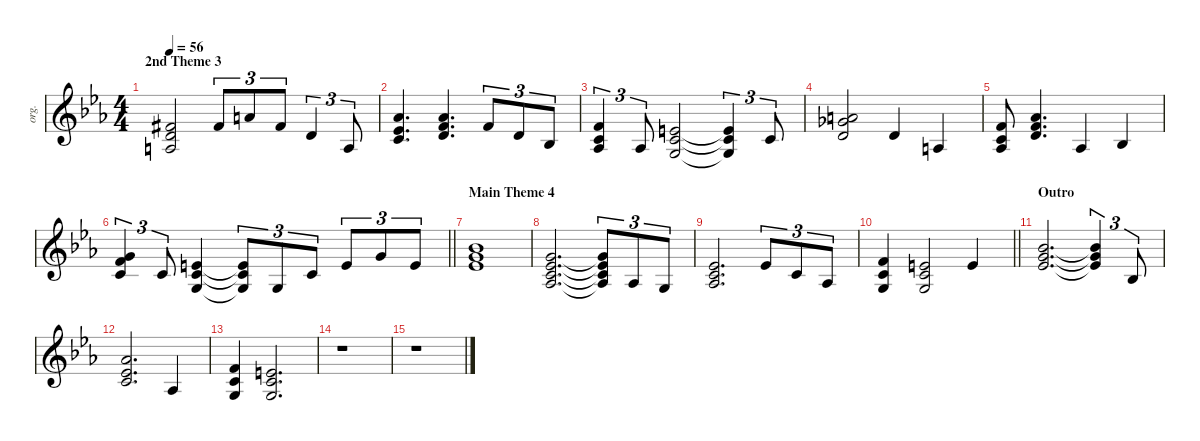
\defaultSystemsLayout 4
\hideDynamics
\bracketExtendMode groupsimilarinstruments
\otherSystemsTrackNameOrientation horizontal
\track ("Keyboard 2-hid" "org.") {instrument synthstrings1}
\staff {score}
\tuning (E4 B3 G3 D3 A2 E2)
\ts (4 4)
\section ("" "2nd Theme 3")
\tempo 56
\clef g2
\ks cminor
(7.2{acc #} 7.3{acc forcenatural} 7.4{acc forcenatural}).2{dy f} 7.2{acc #}.8{tu (3 2)} 5.1{acc forcenatural}.8{tu (3 2)} 7.2{acc #}.8{tu (3 2)} 7.3{acc forcenatural}.4{tu (3 2)} 7.4{acc forcenatural}.8{tu (3 2)} |
(4.1{acc b} 4.2{acc b} 5.3{acc forcenatural}).4{d} (4.1{acc b} 6.2{acc forcenatural} 7.3{acc forcenatural}).4{d} 6.2{acc forcenatural}.8{tu (3 2)} 7.3{acc forcenatural}.8{tu (3 2)} 8.4{acc b}.8{tu (3 2)} |
(6.2{acc forcenatural} 5.3{acc forcenatural} 6.4{acc b}).4{tu (3 2)} 6.4{acc b}.8{tu (3 2)} (5.2{acc forcenatural} 5.3{acc forcenatural} 5.4{acc forcenatural}).2 (5.2{t acc forcenatural} 5.3{t acc forcenatural} 5.4{t acc forcenatural}).4{tu (3 2)} 1.2{acc forcenatural}.8{tu (3 2)} |
(5.1{acc forcenatural} 7.2{acc b} 7.3{acc forcenatural}).2 7.3{acc forcenatural}.4 7.4{acc forcenatural}.4 |
(6.2{acc forcenatural} 5.3{acc forcenatural} 6.4{acc b}).8 (4.1{acc b} 6.2{acc forcenatural} 7.3{acc forcenatural}).4{d} 6.4{acc b}.4 3.3{acc b}.4 |
\barLineRight lightlight
(3.1{acc forcenatural} 6.2{acc forcenatural} 5.3{acc forcenatural}).4{tu (3 2)} 5.3{acc forcenatural}.8{tu (3 2)} (5.2{acc forcenatural} 5.3{acc forcenatural} 5.4{acc forcenatural}).4 (5.2{t acc forcenatural} 5.3{t acc forcenatural} 5.4{t acc forcenatural}).8{tu (3 2)} 5.4{acc forcenatural}.8{tu (3 2)} 5.3{acc forcenatural}.8{tu (3 2)} 5.2{acc forcenatural}.8{tu (3 2)} 3.1{acc forcenatural}.8{tu (3 2)} 0.1{acc forcenatural}.8{tu (3 2)} |
\section ("" "Main Theme 4")
(6.1{acc b} 8.2{acc forcenatural} 8.3{acc b}).1 |
(3.1{acc forcenatural} 4.2{acc b} 5.3{acc forcenatural} 6.4{acc b}).2{d} (3.1{t acc forcenatural} 4.2{t acc b} 5.3{t acc forcenatural} 6.4{t acc b}).8{tu (3 2)} 1.3{acc b}.8{tu (3 2)} 0.3{acc forcenatural}.8{tu (3 2)} |
(4.2{acc b} 5.3{acc forcenatural} 6.4{acc b}).2{d} 4.2{acc b}.8{tu (3 2)} 1.2{acc forcenatural}.8{tu (3 2)} 1.3{acc b}.8{tu (3 2)} |
\barLineRight lightlight
(1.1{acc forcenatural} 1.2{acc forcenatural} 0.3{acc forcenatural}).4 (0.1{acc forcenatural} 1.2{acc forcenatural} 0.3{acc forcenatural}).2 0.1{acc forcenatural}.4 |
\section ("" "Outro")
(6.1{acc b} 8.2{acc forcenatural} 8.3{acc b}).2{d} (6.1{t acc b} 8.2{t acc forcenatural} 8.3{t acc b}).4{tu (3 2)} 8.4{acc b}.8{tu (3 2)} |
(4.1{acc b} 4.2{acc b} 5.3{acc forcenatural}).2{d} 6.4{acc b}.4 |
(6.2{acc forcenatural} 5.3{acc forcenatural} 5.4{acc forcenatural}).4 (5.2{acc forcenatural} 5.3{acc forcenatural} 5.4{acc forcenatural}).2{d} |
r.1 |
r.1
